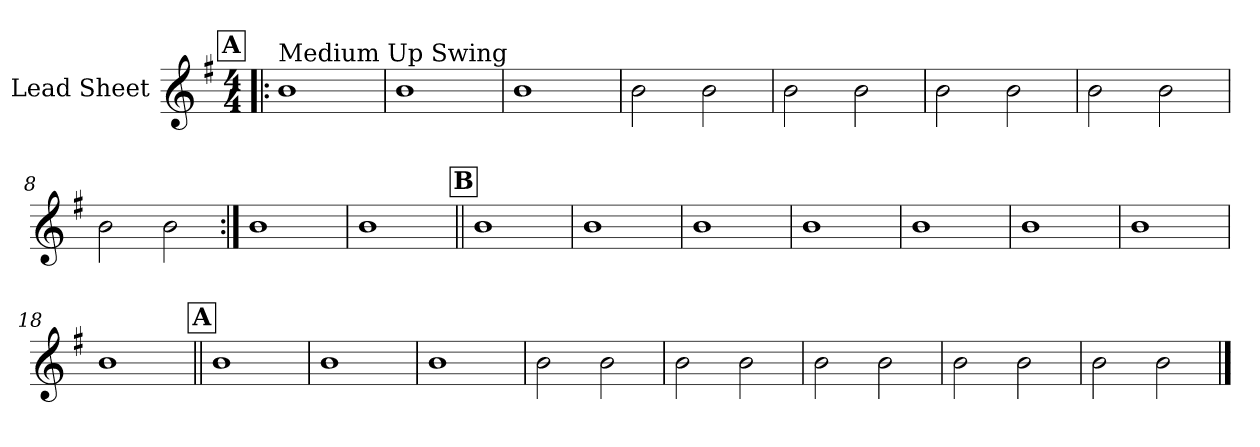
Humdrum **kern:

**kern
*part1
*staff1
*I"Lead Sheet
*clefG2
*k[f#]
*G:
*M4/4
!!LO:REH:place=s1:a:fs=14:t=A
=1!|:
!LO:TX:a:t=Medium Up Swing
1b
=2
1b
=3
1b
=4
2b\
2b\
!!LO:LB:g=z
=5
2b\
2b\
=6
2b\
2b\
=7
2b\
2b\
=8
2b\
2b\
!!LO:LB:g=z
=9:|!
1b
=10
1b
!!LO:LB:g=z
!!LO:REH:place=s1:a:fs=14:t=B
=11||
1b
=12
1b
=13
1b
=14
1b
!!LO:LB:g=z
=15
1b
=16
1b
=17
1b
=18
1b
!!LO:LB:g=z
!!LO:REH:place=s1:a:fs=14:t=A
=19||
1b
=20
1b
=21
1b
=22
2b\
2b\
!!LO:LB:g=z
=23
2b\
2b\
=24
2b\
2b\
=25
2b\
2b\
=26
2b\
2b\
==
*-
